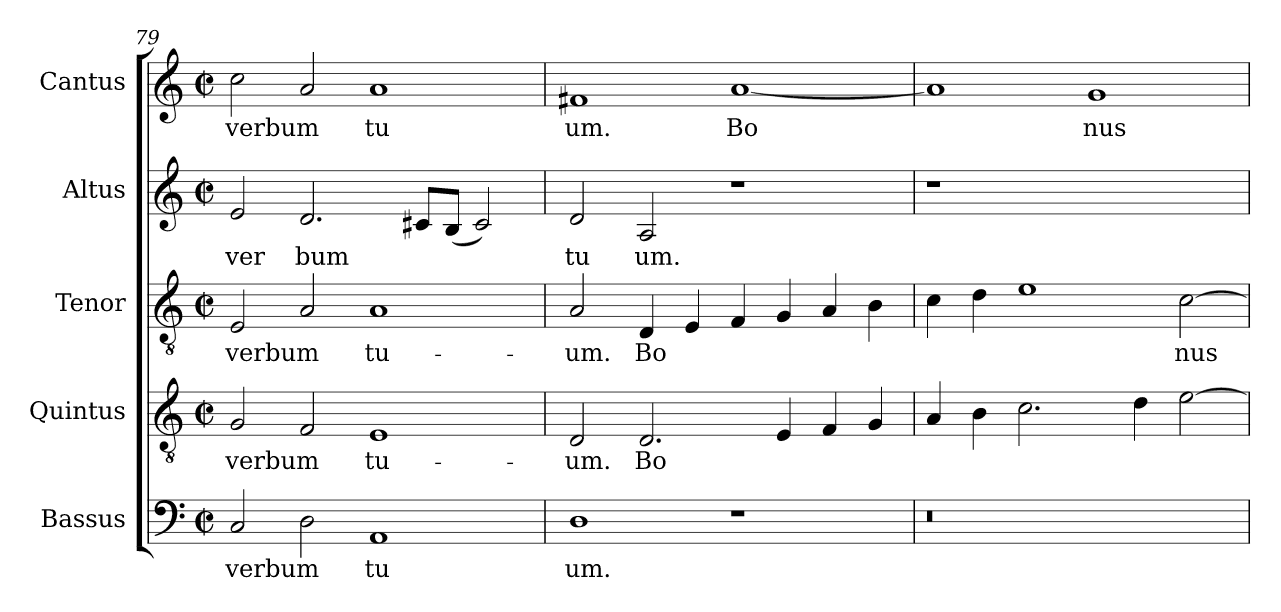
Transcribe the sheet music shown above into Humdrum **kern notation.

**kern	**text	**kern	**text	**kern	**text	**kern	**text	**kern	**text
*part5	*part5	*part4	*part4	*part3	*part3	*part2	*part2	*part1	*part1
*staff5	*staff5	*staff4	*staff4	*staff3	*staff3	*staff2	*staff2	*staff1	*staff1
*I"Bassus	*	*I"Quintus	*	*I"Tenor	*	*I"Altus	*	*I"Cantus	*
*clefF4	*	*clefGv2	*	*clefGv2	*	*clefG2	*	*clefG2	*
*k[]	*	*k[]	*	*k[]	*	*k[]	*	*k[]	*
*C:	*	*C:	*	*C:	*	*C:	*	*C:	*
*M2/2	*	*M2/2	*	*M2/2	*	*M2/2	*	*M2/2	*
*met(c|)	*	*met(c|)	*	*met(c|)	*	*met(c|)	*	*met(c|)	*
=79	=79	=79	=79	=79	=79	=79	=79	=79	=79
!	!LO:LY:b:cj	!	!LO:LY:b:cj	!	!LO:LY:b:cj	!	!LO:LY:b:cj	!	!LO:LY:b:cj
2C/	verbum	2G/	verbum	2E/	verbum	2e/	ver	2cc\	verbum
!	!LO:LY:b:cj	!	!LO:LY:b:cj	!	!LO:LY:b:cj	!	!LO:LY:b:cj	!	!LO:LY:b:cj
2D\	.	2F/	.	2A/	.	2.d/	bum	2a/	.
!	!LO:LY:b:cj	!	!LO:LY:b:cj	!	!LO:LY:b:cj	!	!	!	!LO:LY:b:cj
1AA	tu	1E	tu-	1A	tu-	.	.	1a	tu
!	!	!	!	!	!	!	!LO:LY:b:cj	!	!
.	.	.	.	.	.	8c#X/L	.	.	.
!	!	!	!	!	!	!	!LO:LY:b:cj	!	!
.	.	.	.	.	.	(>8B/J	.	.	.
!	!	!	!	!	!	!	!LO:LY:b:cj	!	!
.	.	.	.	.	.	2c#/)	.	.	.
=80	=80	=80	=80	=80	=80	=80	=80	=80	=80
!	!LO:LY:b:cj	!	!LO:LY:b:cj	!	!LO:LY:b:cj	!	!LO:LY:b:cj	!	!LO:LY:b:cj
1D	um.	2D/	-um.	2A/	-um.	2d/	tu	1f#X	um.
!	!	!	!LO:LY:b:cj	!	!LO:LY:b:cj	!	!LO:LY:b:cj	!	!
.	.	2.D/	Bo-	4D/	Bo-	2A/	um.	.	.
!	!	!	!	!	!LO:LY:b:cj	!	!	!	!
.	.	.	.	4E/	--	.	.	.	.
!	!	!	!	!	!LO:LY:b:cj	!	!	!	!LO:LY:b:cj
1r	.	.	.	4F/	--	1r	.	[<1a	Bo
!	!	!	!LO:LY:b:cj	!	!LO:LY:b:cj	!	!	!	!
.	.	4E/	--	4G/	--	.	.	.	.
!	!	!	!LO:LY:b:cj	!	!LO:LY:b:cj	!	!	!	!
.	.	4F/	--	4A/	--	.	.	.	.
!	!	!	!LO:LY:b:cj	!	!LO:LY:b:cj	!	!	!	!
.	.	4G/	--	4B\	--	.	.	.	.
=81	=81	=81	=81	=81	=81	=81	=81	=81	=81
!	!	!	!LO:LY:b:cj	!	!LO:LY:b:cj	!	!	!	!LO:LY:b:cj
0r	.	4A/	--	4c\	--	1r	.	1a]	.
!	!	!	!LO:LY:b:cj	!	!LO:LY:b:cj	!	!	!	!
.	.	4B\	--	4d\	--	.	.	.	.
!	!	!	!LO:LY:b:cj	!	!LO:LY:b:cj	!	!	!	!
.	.	2.c\	--	1e	--	.	.	.	.
!	!	!	!	!	!	!	!	!	!LO:LY:b:cj
.	.	.	.	.	.	1ryy	.	1g	nus
!	!	!	!LO:LY:b:cj	!	!	!	!	!	!
.	.	4d\	--	.	.	.	.	.	.
!	!	!	!LO:LY:b:cj	!	!LO:LY:b:cj	!	!	!	!
.	.	[>2e\	--	[>2c\	-nus	.	.	.	.
=	=	=	=	=	=	=	=	=	=
*-	*-	*-	*-	*-	*-	*-	*-	*-	*-
